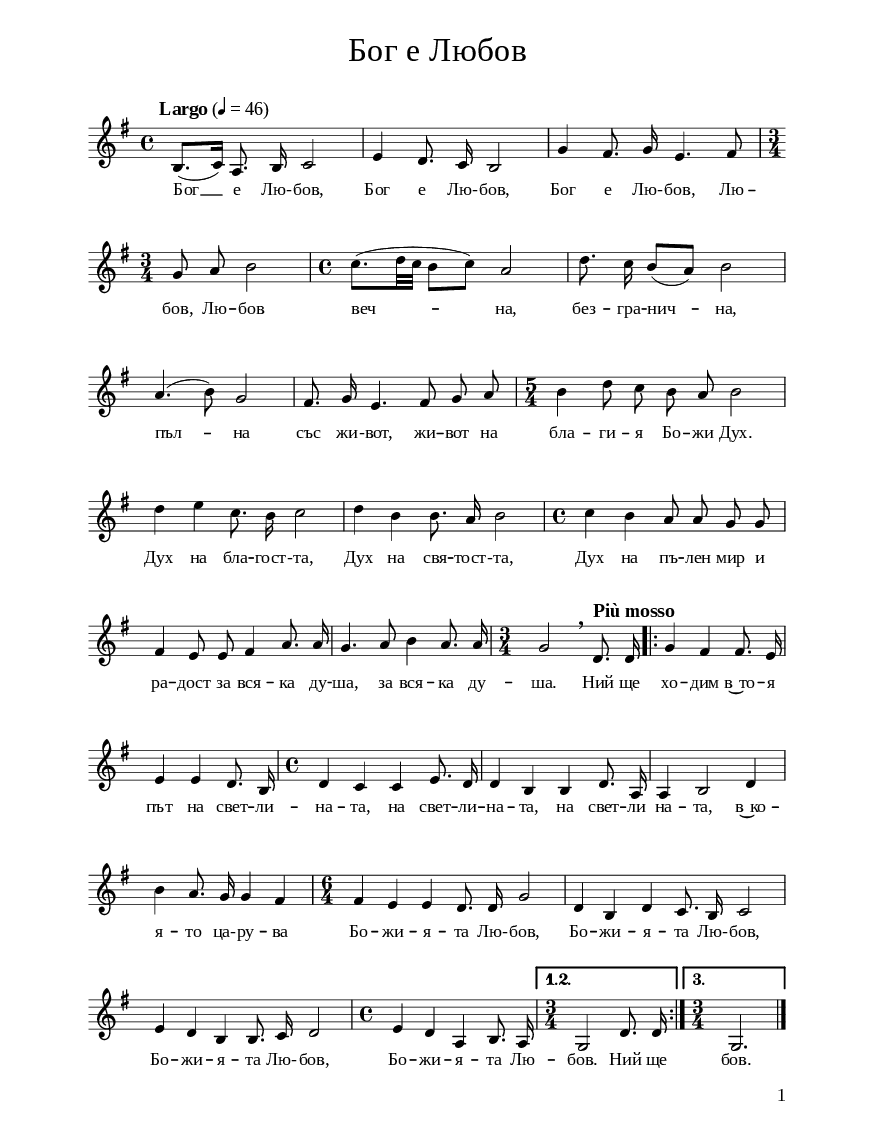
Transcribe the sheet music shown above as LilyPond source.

\version "2.24.3"

% include paper part and global functions
\include "include/globals.ily"

\bookpart {
  \label #'ref082
  \tocItem \markup "Бог е Любов"
  \include "include/bookpart-paper.ily"
  \score {
    \include "include/score-layout.ily"

    \new Voice \relative c' {
      \clef treble
      \key g \major
      \time 4/4
      \tempoFunc "Largo" 4 "46"

      \autoBeamOff

      b8. [(c16)] a8. b16 c2 |
      e4 d8. c16 b2 |
      g'4 fis8. g16 e4. fis8 | \break

      \time 3/4 g8 a8 b2 |
      \time 4/4 c8. [(d32 c32] b8 [c8]) a2 |
      d8. c16 b8 [(a8)] b2 | \break

      a4. (b8) g2 |
      fis8. g16 e4. fis8 g8 a8 |
      \time 5/4 b4 d8 c8 b8 a8 b2 | \break

      d4 e4 c8. b16 c2 |
      d4 b4 b8. a16 b2 |
      \time 4/4 c4 b4 a8 a8 g8 g8 | \break

      fis4 e8 e8 fis4 a8. a16 |
      g4. a8 b4 a8. a16 |
      \time 3/4 g2 \breathe \tempo "Più mosso"  d8. d16 |
      \repeat volta 3 {
        g4 fis4 fis8. e16 | \break

        e4 e4 d8. b16 |
        \time 4/4 d4 c4 c4 e8. d16 |
        d4 b4 b4 d8. a16 |
        a4 b2 d4 | \break

        b'4 a8. g16 g4 fis4 |
        \time 6/4 fis4 e4 e4 d8. d16 g2 |
        d4 b4 d4 c8. b16 c2 | \break

        e4 d4 b4 b8. c16 d2 |
        \time 4/4 e4 d4 a4 b8. a16 |
      } % repeat
      \alternative {
        { \time 3/4 g2 d'8. d16 }
        { \time 3/4 g,2.  \bar "|." }
      }
    }

    \addlyrics {
      Бог __ е "Лю-" -- бов, | Бог е "Лю-" -- бов, | Бог е "Лю-" -- бов, Лю -- |
      бов, Лю -- бов  | веч -- на, | без -- гра -- нич -- на, |
      пъл -- на | със жи -- "-вот," жи -- вот на | бла -- ги -- я Бо -- жи  Дух.
      Дух на бла -- гост -- "-та," | Дух на свя -- тост -- "-та," | Дух на пъ -- лен мир и |
      ра -- дост за вся -- ка ду -- ша, за вся -- ка ду -- | ша. Ний щe | хо -- дим в~то -- я |
      път  на свет -- ли -- | на -- та, на свет -- ли -- | на -- та, на свет -- ли | на -- та, в~ко -- |
      я -- то "ца-" -- ру -- ва | Бо -- жи -- я -- та "Лю-" -- бов, | Бо -- жи -- я -- та "Лю-" -- бов, |
      Бо -- жи -- я -- та "Лю-" -- бов, | Бо -- жи -- я -- та Лю -- | бов. Ний ще | бов.}

      \header {
        title = \titleFunc "Бог е Любов" "Bog e Ljubov"
      }

      \midi{}

    } % score

  } % bookpart
